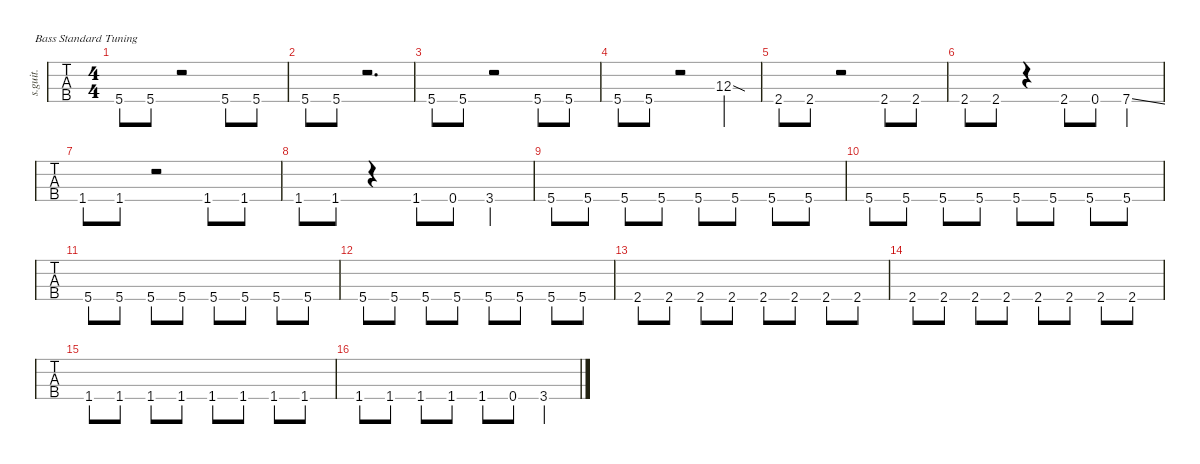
\defaultSystemsLayout 4
\hideDynamics
\bracketExtendMode nobrackets
\track ("Electric Bass" "s.guit.") {instrument electricbassfinger}
\staff {tabs}
\tuning (G2 D2 A1 E1)
\ts (4 4)
\tempo (173 hide)
\clef f4
\ks c
5.4.8{dy mf} 5.4.8 r.2 5.4.8 5.4.8 |
5.4.8 5.4.8 r.2{d} |
5.4.8 5.4.8 r.2 5.4.8 5.4.8 |
5.4.8 5.4.8 r.2 12.3{sod}.4 |
2.4{acc #}.8 2.4{acc #}.8 r.2 2.4{acc #}.8 2.4{acc #}.8 |
2.4{acc #}.8 2.4{acc #}.8 r.4 2.4{acc #}.8 0.4.8 7.4{ss}.4 |
1.4.8 1.4.8 r.2 1.4.8 1.4.8 |
1.4.8 1.4.8 r.4 1.4.8 0.4.8 3.4.4 |
5.4.8 5.4.8 5.4.8 5.4.8 5.4.8 5.4.8 5.4.8 5.4.8 |
5.4.8 5.4.8 5.4.8 5.4.8 5.4.8 5.4.8 5.4.8 5.4.8 |
5.4.8 5.4.8 5.4.8 5.4.8 5.4.8 5.4.8 5.4.8 5.4.8 |
5.4.8 5.4.8 5.4.8 5.4.8 5.4.8 5.4.8 5.4.8 5.4.8 |
2.4{acc #}.8 2.4{acc #}.8 2.4{acc #}.8 2.4{acc #}.8 2.4{acc #}.8 2.4{acc #}.8 2.4{acc #}.8 2.4{acc #}.8 |
2.4{acc #}.8 2.4{acc #}.8 2.4{acc #}.8 2.4{acc #}.8 2.4{acc #}.8 2.4{acc #}.8 2.4{acc #}.8 2.4{acc #}.8 |
1.4.8 1.4.8 1.4.8 1.4.8 1.4.8 1.4.8 1.4.8 1.4.8 |
1.4.8 1.4.8 1.4.8 1.4.8 1.4.8 0.4.8 3.4.4
